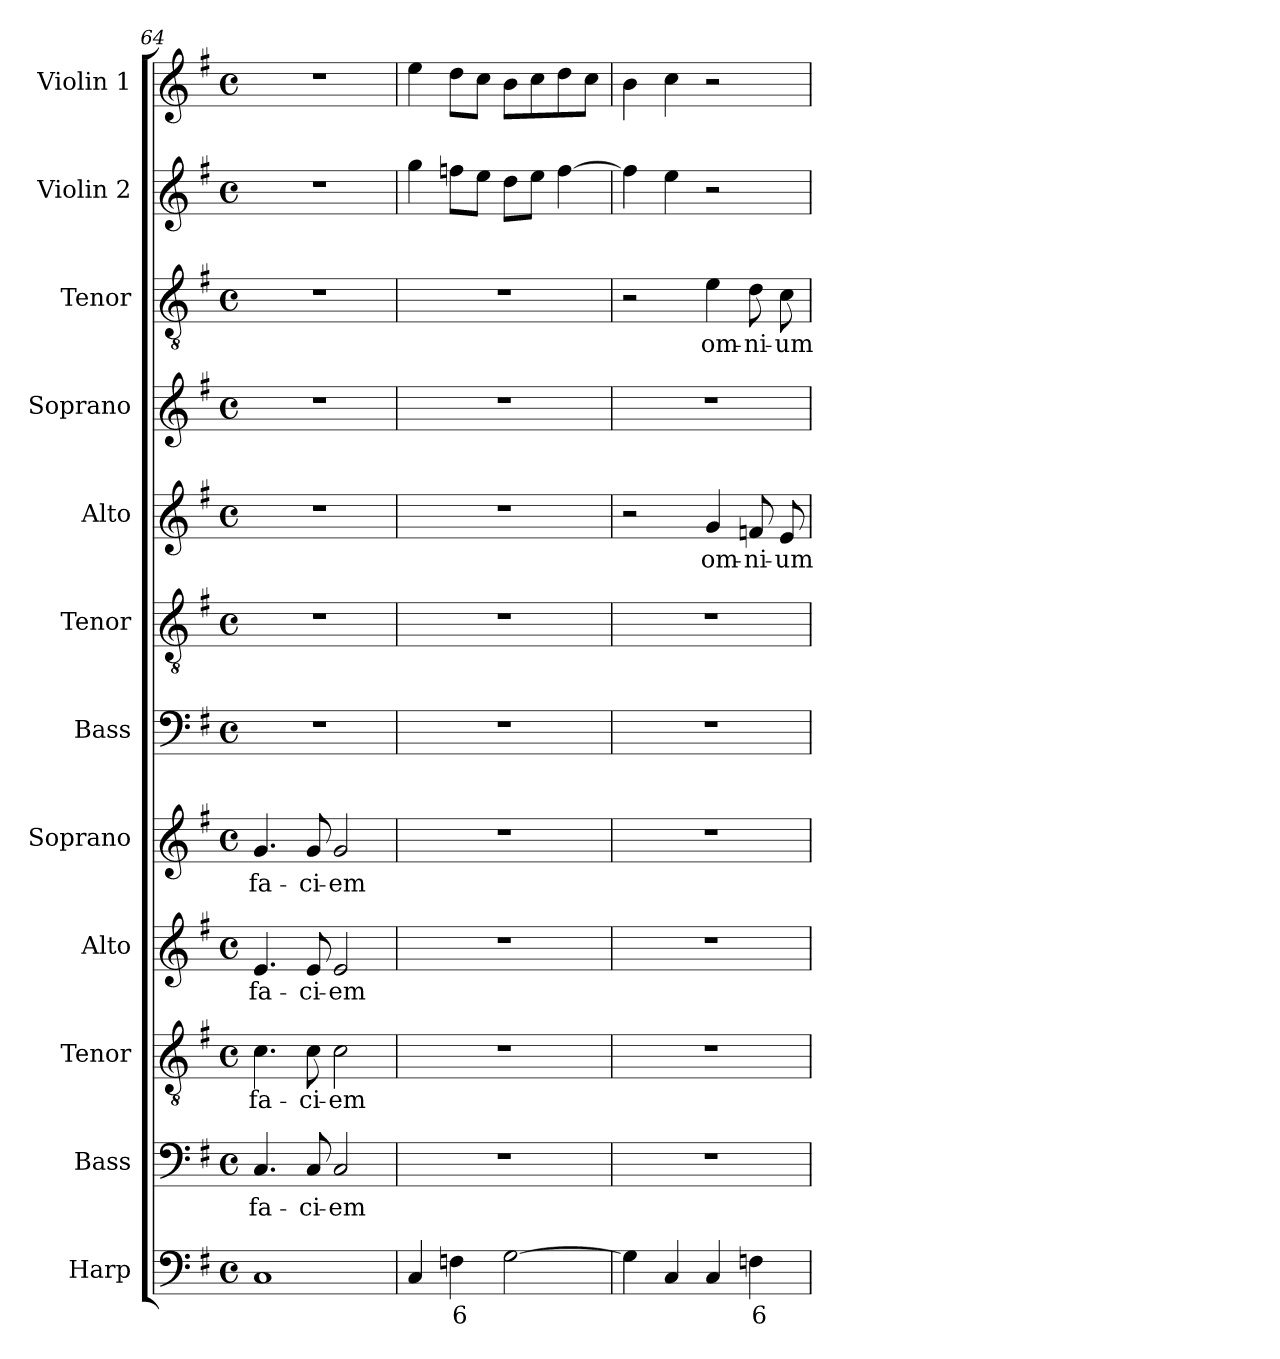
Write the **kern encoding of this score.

**kern	**text	**kern	**text	**kern	**text	**kern	**text	**kern	**text	**kern	**kern	**kern	**text	**kern	**kern	**text	**kern	**kern
*part12	*part12	*part11	*part11	*part10	*part10	*part9	*part9	*part8	*part8	*part7	*part6	*part5	*part5	*part4	*part3	*part3	*part2	*part1
*staff12	*staff12	*staff11	*staff11	*staff10	*staff10	*staff9	*staff9	*staff8	*staff8	*staff7	*staff6	*staff5	*staff5	*staff4	*staff3	*staff3	*staff2	*staff1
*I"Harp	*	*I"Bass	*	*I"Tenor	*	*I"Alto	*	*I"Soprano	*	*I"Bass	*I"Tenor	*I"Alto	*	*I"Soprano	*I"Tenor	*	*I"Violin 2	*I"Violin 1
*I'Hp.	*	*I'B.	*	*I'T.	*	*I'A.	*	*I'S.	*	*I'B.	*I'T.	*I'A.	*	*I'S.	*I'T.	*	*I'Vln. 2	*I'Vln. 1
*clefF4	*	*clefF4	*	*clefGv2	*	*clefG2	*	*clefG2	*	*clefF4	*clefGv2	*clefG2	*	*clefG2	*clefGv2	*	*clefG2	*clefG2
*	*	*	*	*ITrd7c12	*	*	*	*	*	*	*ITrd7c12	*	*	*	*ITrd7c12	*	*	*
*k[f#]	*	*k[f#]	*	*k[f#]	*	*k[f#]	*	*k[f#]	*	*k[f#]	*k[f#]	*k[f#]	*	*k[f#]	*k[f#]	*	*k[f#]	*k[f#]
*G:	*	*G:	*	*G:	*	*G:	*	*G:	*	*G:	*G:	*G:	*	*G:	*G:	*	*G:	*G:
*M4/4	*	*M4/4	*	*M4/4	*	*M4/4	*	*M4/4	*	*M4/4	*M4/4	*M4/4	*	*M4/4	*M4/4	*	*M4/4	*M4/4
*met(c)	*	*met(c)	*	*met(c)	*	*met(c)	*	*met(c)	*	*met(c)	*met(c)	*met(c)	*	*met(c)	*met(c)	*	*met(c)	*met(c)
=64	=64	=64	=64	=64	=64	=64	=64	=64	=64	=64	=64	=64	=64	=64	=64	=64	=64	=64
!	!	!	!LO:LY:b:color=#000000	!	!	!	!	!	!	!	!	!	!	!	!	!	!	!
!	!	!	!	!	!LO:LY:b:color=#000000	!	!	!	!	!	!	!	!	!	!	!	!	!
!	!	!	!	!	!	!	!LO:LY:b:color=#000000	!	!	!	!	!	!	!	!	!	!	!
!	!	!	!	!	!	!	!	!	!LO:LY:b:color=#000000	!	!	!	!	!	!	!	!	!
1Ci	.	4.Ci/	fa-	4.Ci\	fa-	4.ei/	fa-	4.gi/	fa-	1r	1r	1r	.	1r	1r	.	1r	1r
!	!	!	!LO:LY:b:color=#000000	!	!	!	!	!	!	!	!	!	!	!	!	!	!	!
!	!	!	!	!	!LO:LY:b:color=#000000	!	!	!	!	!	!	!	!	!	!	!	!	!
!	!	!	!	!	!	!	!LO:LY:b:color=#000000	!	!	!	!	!	!	!	!	!	!	!
!	!	!	!	!	!	!	!	!	!LO:LY:b:color=#000000	!	!	!	!	!	!	!	!	!
.	.	8Ci/	-ci-	8Ci\	-ci-	8ei/	-ci-	8gi/	-ci-	.	.	.	.	.	.	.	.	.
!	!	!	!LO:LY:b:color=#000000	!	!	!	!	!	!	!	!	!	!	!	!	!	!	!
!	!	!	!	!	!LO:LY:b:color=#000000	!	!	!	!	!	!	!	!	!	!	!	!	!
!	!	!	!	!	!	!	!LO:LY:b:color=#000000	!	!	!	!	!	!	!	!	!	!	!
!	!	!	!	!	!	!	!	!	!LO:LY:b:color=#000000	!	!	!	!	!	!	!	!	!
.	.	2Ci/	-em	2Ci\	-em	2ei/	-em	2gi/	-em	.	.	.	.	.	.	.	.	.
=65	=65	=65	=65	=65	=65	=65	=65	=65	=65	=65	=65	=65	=65	=65	=65	=65	=65	=65
4Ci/	.	1r	.	1r	.	1r	.	1r	.	1r	1r	1r	.	1r	1r	.	4ggi\	4eei\
!	!LO:LY:b:color=#000000	!	!	!	!	!	!	!	!	!	!	!	!	!	!	!	!	!
4Fni\	6	.	.	.	.	.	.	.	.	.	.	.	.	.	.	.	8ffni\L	8ddi\L
.	.	.	.	.	.	.	.	.	.	.	.	.	.	.	.	.	8eei\J	8cci\J
[>2Gi\	.	.	.	.	.	.	.	.	.	.	.	.	.	.	.	.	8ddi\L	8bi\L
.	.	.	.	.	.	.	.	.	.	.	.	.	.	.	.	.	8eei\J	8cci\
.	.	.	.	.	.	.	.	.	.	.	.	.	.	.	.	.	[>4ffi\	8ddi\
.	.	.	.	.	.	.	.	.	.	.	.	.	.	.	.	.	.	8cci\J
!!LO:PB:g=z
=66	=66	=66	=66	=66	=66	=66	=66	=66	=66	=66	=66	=66	=66	=66	=66	=66	=66	=66
4Gi\]	.	1r	.	1r	.	1r	.	1r	.	1r	1r	2r	.	1r	2r	.	4ffi\]	4bi\
4Ci/	.	.	.	.	.	.	.	.	.	.	.	.	.	.	.	.	4eei\	4cci\
!	!	!	!	!	!	!	!	!	!	!	!	!	!LO:LY:b:color=#000000	!	!	!	!	!
!	!	!	!	!	!	!	!	!	!	!	!	!	!	!	!	!LO:LY:b:color=#000000	!	!
4Ci/	.	.	.	.	.	.	.	.	.	.	.	4gi/	om-	.	4Ei\	om-	2r	2r
!	!LO:LY:b:color=#000000	!	!	!	!	!	!	!	!	!	!	!	!	!	!	!	!	!
!	!	!	!	!	!	!	!	!	!	!	!	!	!LO:LY:b:color=#000000	!	!	!	!	!
!	!	!	!	!	!	!	!	!	!	!	!	!	!	!	!	!LO:LY:b:color=#000000	!	!
4Fni\	6	.	.	.	.	.	.	.	.	.	.	8fni/	-ni-	.	8Di\	-ni-	.	.
!	!	!	!	!	!	!	!	!	!	!	!	!	!LO:LY:b:color=#000000	!	!	!	!	!
!	!	!	!	!	!	!	!	!	!	!	!	!	!	!	!	!LO:LY:b:color=#000000	!	!
.	.	.	.	.	.	.	.	.	.	.	.	8ei/	-um	.	8Ci\	-um	.	.
=	=	=	=	=	=	=	=	=	=	=	=	=	=	=	=	=	=	=
*-	*-	*-	*-	*-	*-	*-	*-	*-	*-	*-	*-	*-	*-	*-	*-	*-	*-	*-
